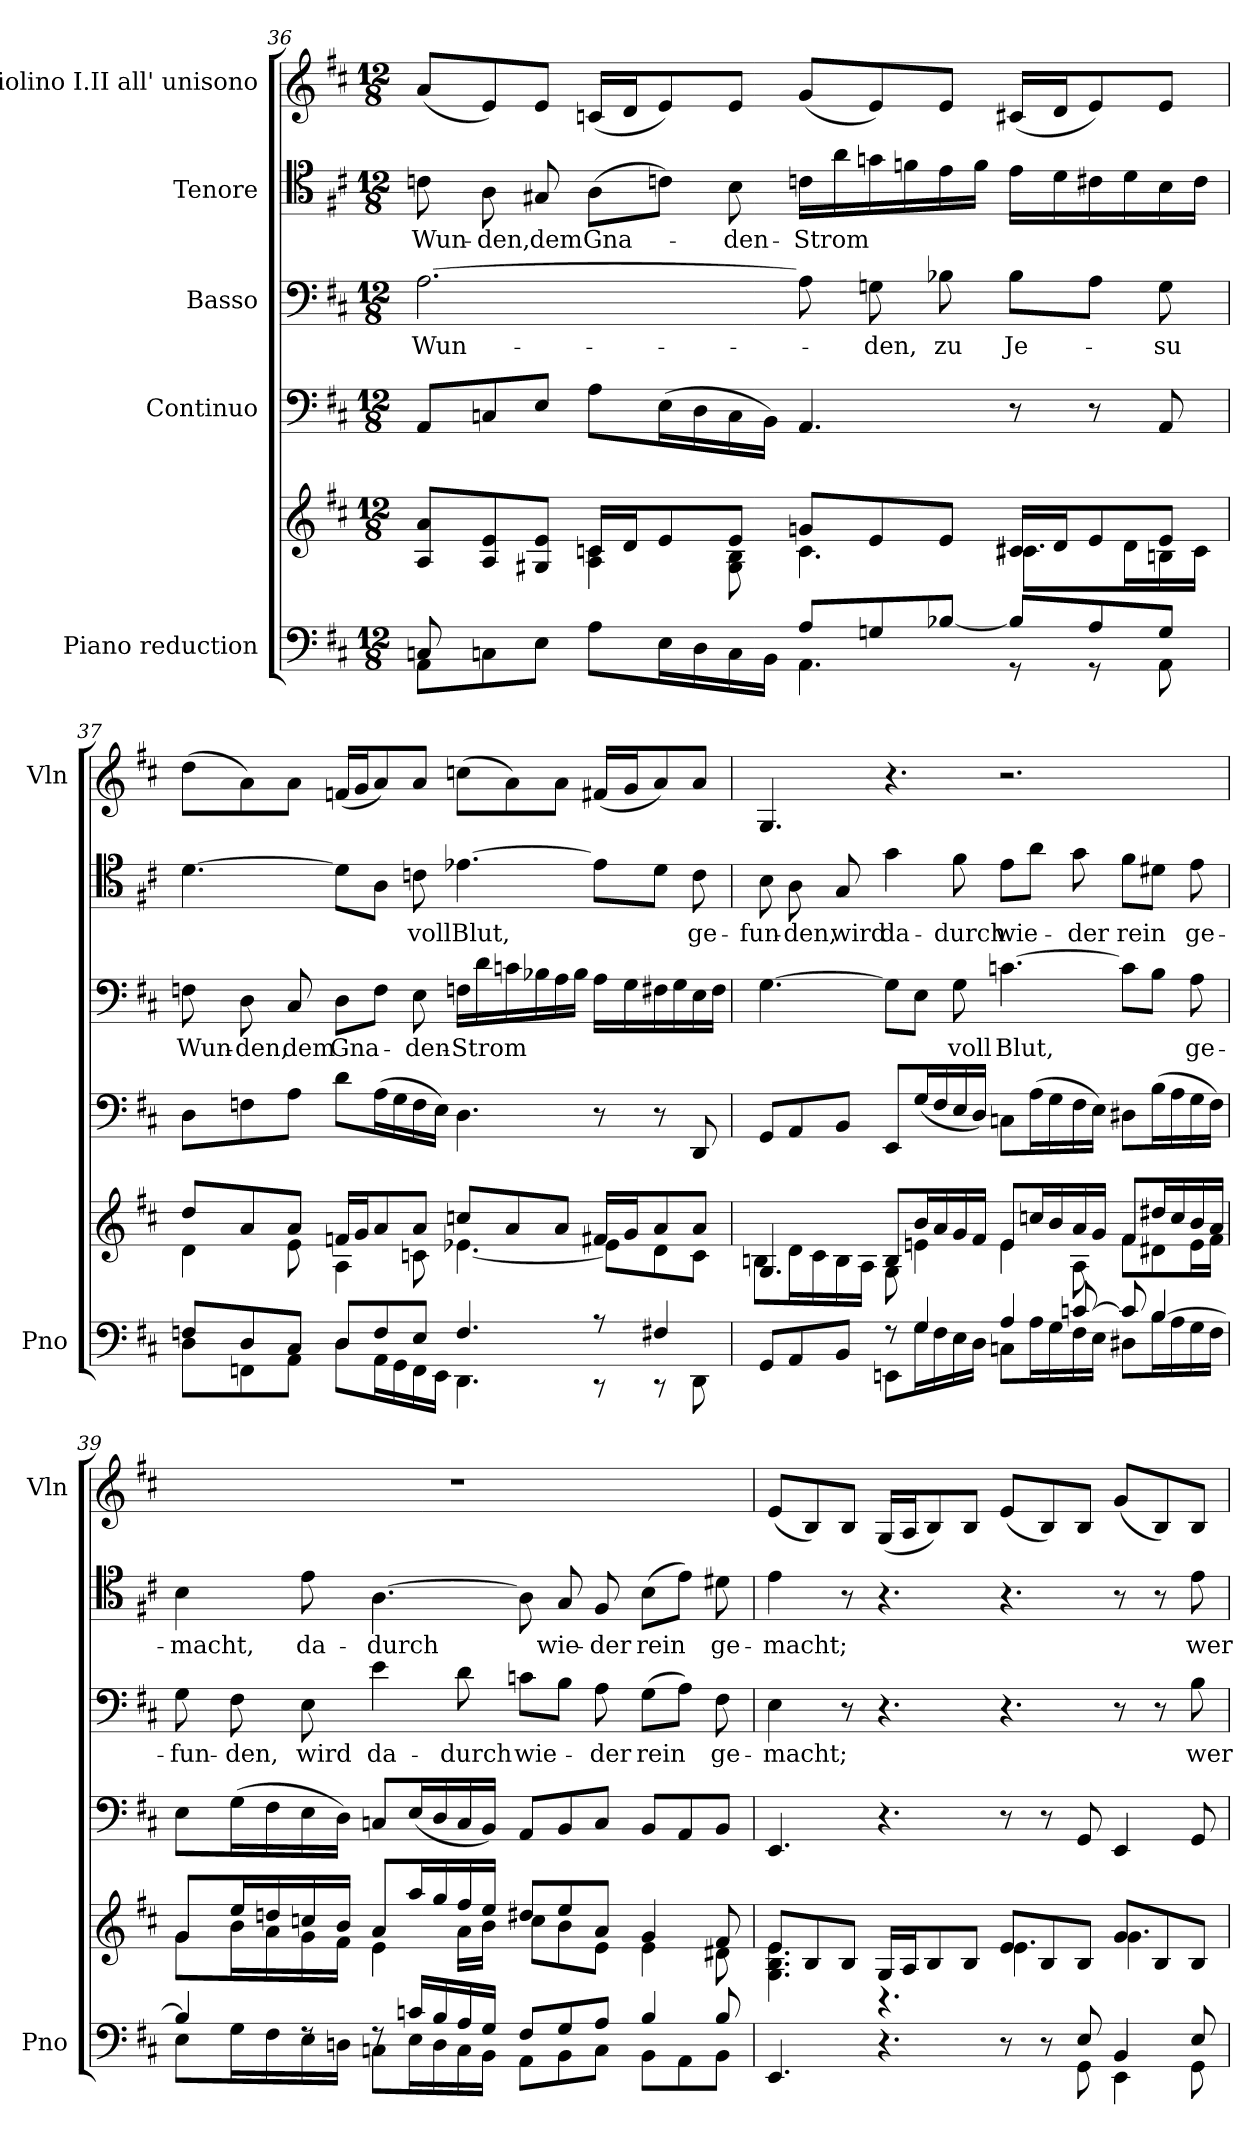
**kern	**kern	**kern	**kern	**text	**kern	**text	**kern
*part5	*part5	*part4	*part3	*part3	*part2	*part2	*part1
*staff6	*staff5	*staff4	*staff3	*staff3	*staff2	*staff2	*staff1
*I"Piano reduction	*	*I"Continuo	*I"Basso	*	*I"Tenore	*	*I"Violino I.II all' unisono
*I'Pno	*	*	*	*	*	*	*I'Vln
*clefF4	*clefG2	*clefF4	*clefF4	*	*clefC4	*	*clefG2
*k[f#c#]	*k[f#c#]	*k[f#c#]	*k[f#c#]	*	*k[f#c#]	*	*k[f#c#]
*M12/8	*M12/8	*M12/8	*M12/8	*	*M12/8	*	*M12/8
=36	=36	=36	=36	=36	=36	=36	=36
*^	*^	*	*	*	*	*	*
*	*^	*	*	*	*	*	*	*	*
!	!	!	!	!	!	!	!LO:LY:b	!	!LO:LY:b	!
8Cn/L	2.ryy	8AA\L	8A/ 8a/L	8ryy	8AA/L	[2.A\	Wun-	8cn\	Wun-	(<8a/L
!	!	!	!	!	!	!	!	!	!LO:LY:b	!
1ryy	.	8Cn\	8A/ 8e/	8A\	8Cn/	.	.	8A\	-den,	8e/)
!	!	!	!	!	!	!	!	!	!LO:LY:b	!
.	.	8E\J	8G#X/ 8e/J	8B\J	8E/J	.	.	8G#X/	dem	8e/J
!	!	!	!	!	!	!	!	!	!LO:LY:b	!
.	.	8A\L	16cn/LL	4A\ 4c\	8A\L	.	.	(>8A\L	Gna-	(<16cn/LL
.	.	.	16d/J	.	.	.	.	.	.	16d/J
.	.	16E\L	8e/	.	(>16E\L	.	.	8cn\J)	.	8e/)
.	.	16D\	.	.	16D\	.	.	.	.	.
!	!	!	!	!	!	!	!	!	!LO:LY:b	!
.	.	16C\	8e/J	8G#\ 8B\	16C\	.	.	8B\	-den-	8e/J
.	.	16BB\JJ	.	.	16BB\JJ)	.	.	.	.	.
!	!	!	!	!	!	!	!	!	!LO:LY:b	!
.	8A/L	4.AA\	8gn/L	4.c\	4.AA/	8A\]	.	16cn\LL	-Strom	(<8g/L
.	.	.	.	.	.	.	.	16a\	.	.
!	!	!	!	!	!	!	!LO:LY:b	!	!	!
.	8Gn/	.	8e/	.	.	8Gn\	-den,	16gn\	.	8e/)
.	.	.	.	.	.	.	.	16fn\	.	.
!	!	!	!	!	!	!	!LO:LY:b	!	!	!
.	[8B-X/J	.	8e/J	.	.	8B-X\	zu	16e\	.	8e/J
.	.	.	.	.	.	.	.	16f\JJ	.	.
!	!	!	!	!	!	!	!LO:LY:b	!	!	!
4.ryy	8B-/L]	8r	16c#X/LL	8.c#\L	8r	8B-\L	Je-	16e\LL	.	(<16c#X/LL
.	.	.	16d/J	.	.	.	.	16d\	.	16d/J
.	8A/	8r	8e/	.	8r	8A\J	.	16c#X\	.	8e/)
.	.	.	.	16d\L	.	.	.	16d\	.	.
!	!	!	!	!	!	!	!LO:LY:b	!	!	!
.	8G/J	8AA\	8e/J	16Bn\	8AA/	8G\	-su	16B\	.	8e/J
.	.	.	.	16c#\JJ	.	.	.	16c#\JJ	.	.
*	*v	*v	*	*	*	*	*	*	*	*
!!LO:PB:g=z
=37	=37	=37	=37	=37	=37	=37	=37	=37	=37
!	!	!	!	!	!	!LO:LY:b	!	!	!
8Fn/L	8D\L	8dd/L	4d\	8D\L	8Fn\	Wun-	[4.d\	.	(>8dd\L
!	!	!	!	!	!	!LO:LY:b	!	!	!
8D/	8FFn\	8a/	.	8Fn\	8D\	-den,	.	.	8a\)
!	!	!	!	!	!	!LO:LY:b	!	!	!
8C#/J	8AA\J	8a/J	8e\	8A\J	8C#/	dem	.	.	8a\J
!	!	!	!	!	!	!LO:LY:b	!	!	!
8D/L	8D\L	16fn/LL	4A\	8d\L	8D\L	Gna-	8d\L]	.	(<16fn/LL
.	.	16g/J	.	.	.	.	.	.	16g/J
8F/	16AA\L	8a/	.	(>16A\L	8F\J	.	8A\J	.	8a/)
.	16GG\	.	.	16G\	.	.	.	.	.
!	!	!	!	!	!	!LO:LY:b	!	!LO:LY:b	!
8E/J	16FF\	8a/J	8cn\	16F\	8E\	-den-	8cn\	voll	8a/J
.	16EE\JJ	.	.	16E\JJ)	.	.	.	.	.
!	!	!	!	!	!	!LO:LY:b	!	!LO:LY:b	!
4.F/	4.DD\	8ccn/L	[4.e-X\	4.D\	16Fn\LL	-Strom	[4.e-X\	Blut,	(>8ccn\L
.	.	.	.	.	16d\	.	.	.	.
.	.	8a/	.	.	16cn\	.	.	.	8a\)
.	.	.	.	.	16B-X\	.	.	.	.
.	.	8a/J	.	.	16A\	.	.	.	8a\J
.	.	.	.	.	16B-\JJ	.	.	.	.
8r	8r	16f#X/LL	8e-\L]	8r	16A\LL	.	8e-\L]	.	(<16f#X/LL
.	.	16g/J	.	.	16G\	.	.	.	16g/J
4F#X/	8r	8a/	8d\	8r	16F#X\	.	8d\J	.	8a/)
.	.	.	.	.	16G\	.	.	.	.
!	!	!	!	!	!	!	!	!LO:LY:b	!
.	8DD\	8a/J	8c\J	8DD/	16E\	.	8c\	ge-	8a/J
.	.	.	.	.	16F#\JJ	.	.	.	.
=38	=38	=38	=38	=38	=38	=38	=38	=38	=38
!	!	!	!	!	!	!	!	!LO:LY:b	!
8GG/L	4.ryy	4.G/	8Bn\L	8GG/L	[4.G\	.	8B\	-fun-	4.G/
!	!	!	!	!	!	!	!	!LO:LY:b	!
8AA/	.	.	16d\L	8AA/	.	.	8A\	-den,	.
.	.	.	16c#\	.	.	.	.	.	.
!	!	!	!	!	!	!	!	!LO:LY:b	!
8BB/J	.	.	16B\	8BB/J	.	.	8G/	wird	.
.	.	.	16A\JJ	.	.	.	.	.	.
!	!	!	!	!	!	!	!	!LO:LY:b	!
8r	8EEn\L	8B/L	8G\	8EE/L	8G\L]	.	4g\	da-	4.r
4G/	16G\L	16b/L	4en\	(<16G/L	8E\J	.	.	.	.
.	16F#\	16a/	.	16F#/	.	.	.	.	.
!	!	!	!	!	!	!LO:LY:b	!	!LO:LY:b	!
.	16E\	16g/	.	16E/	8G\	voll	8f#\	-durch	.
.	16D\JJ	16f#/JJ	.	16D/JJ)	.	.	.	.	.
!	!	!	!	!	!	!LO:LY:b	!	!LO:LY:b	!
4A/	8Cn\L	8e/L	4e\	8Cn\L	[4.cn\	Blut,	8e\L	wie-	2.r
.	16A\L	16ccn/L	.	(>16A\L	.	.	8a\J	.	.
.	16G\	16b/	.	16G\	.	.	.	.	.
!	!	!	!	!	!	!	!	!LO:LY:b	!
[8cn/	16F#\	16a/	8A\	16F#\	.	.	8g\	-der	.
.	16E\JJ	16g/JJ	.	16E\JJ)	.	.	.	.	.
!	!	!	!	!	!	!	!	!LO:LY:b	!
8c/]	8D#X\L	8f#/L	8f#\L	8D#X\L	8c\L]	.	8f#\L	rein	.
[4B/	16B\L	16dd#X/L	8d#X\	(>16B\L	8B\J	.	8d#X\J	.	.
.	16A\	16cc/	.	16A\	.	.	.	.	.
!	!	!	!	!	!	!LO:LY:b	!	!LO:LY:b	!
.	16G\	16b/	16e\L	16G\	8A\	ge-	8e\	ge-	.
.	16F#\JJ	16a/JJ	16f#\JJ	16F#\JJ)	.	.	.	.	.
!!LO:LB:g=z
=39	=39	=39	=39	=39	=39	=39	=39	=39	=39
!	!	!	!	!	!	!LO:LY:b	!	!LO:LY:b	!
4B/]	8E\L	8g/L	8g\L	8E\L	8G\	-fun-	4B\	-macht,	1.r
!	!	!	!	!	!	!LO:LY:b	!	!	!
.	16G\L	16ee/L	16b\L	(>16G\L	8F#\	-den,	.	.	.
.	16F#\	16ddn/	16a\	16F#\	.	.	.	.	.
!	!	!	!	!	!	!LO:LY:b	!	!LO:LY:b	!
8rF	16E\	16ccn/	16g\	16E\	8E\	wird	8e\	da-	.
.	16Dn\JJ	16b/JJ	16f#\JJ	16D\JJ)	.	.	.	.	.
!	!	!	!	!	!	!LO:LY:b	!	!LO:LY:b	!
8rF	8Cn\L	8a/L	4e\	8Cn/L	4e\	da-	[4.A\	-durch	.
16cn/LL	16E\L	16aa/L	.	(<16E/L	.	.	.	.	.
16B/	16D\	16gg/	.	16D/	.	.	.	.	.
!	!	!	!	!	!	!LO:LY:b	!	!	!
16A/	16C\	16ff#/	16a\LL	16C/	8d\	-durch	.	.	.
16G/JJ	16BB\JJ	16ee/JJ	16b\JJ	16BB/JJ)	.	.	.	.	.
!	!	!	!	!	!	!LO:LY:b	!	!	!
8F#/L	8AA\L	8dd#X/L	8cc\L	8AA/L	8cn\L	wie-	8A\]	.	.
!	!	!	!	!	!	!	!	!LO:LY:b	!
8G/	8BB\	8ee/	8b\	8BB/	8B\J	.	8G/	wie-	.
!	!	!	!	!	!	!LO:LY:b	!	!LO:LY:b	!
8A/J	8C\J	8a/J	8e\J	8C/J	8A\	-der	8F#/	-der	.
!	!	!	!	!	!	!LO:LY:b	!	!LO:LY:b	!
4B/	8BB\L	4g/	4e\	8BB/L	(>8G\L	rein	(>8B\L	rein	.
.	8AA\	.	.	8AA/	8A\J)	.	8e\J)	.	.
!	!	!	!	!	!	!LO:LY:b	!	!LO:LY:b	!
8B/	8BB\J	8f#/	8d#X\	8BB/J	8F#\	ge-	8d#X\	ge-	.
=40	=40	=40	=40	=40	=40	=40	=40	=40	=40
!	!	!	!	!	!	!LO:LY:b	!	!LO:LY:b	!
4.EE/	2.ryy	8e/L	4.G\ 4.B\ 4.e\	4.EE/	4E\	-macht;	4e\	-macht;	(<8e/L
.	.	8B/	.	.	.	.	.	.	8B/)
.	.	8B/J	.	.	8r	.	8r	.	8B/J
4.r	.	16G/LL	4.r	4.r	4.r	.	4.r	.	(<16G/LL
.	.	16A/J	.	.	.	.	.	.	16A/J
.	.	8B/	.	.	.	.	.	.	8B/)
.	.	8B/J	.	.	.	.	.	.	8B/J
8r	4ryy	8e/L	4.e\	8r	4.r	.	4.r	.	(<8e/L
8r	.	8B/	.	8r	.	.	.	.	8B/)
8E/	8GG\	8B/J	.	8GG/	.	.	.	.	8B/J
4BB/	4EE\	8g/L	4.g\	4EE/	8r	.	8r	.	(<8g/L
.	.	8B/	.	.	8r	.	8r	.	8B/)
!	!	!	!	!	!	!LO:LY:b	!	!LO:LY:b	!
8E/	8GG\	8B/J	.	8GG/	8B\	wer	8e\	wer	8B/J
*v	*v	*	*	*	*	*	*	*	*
*	*v	*v	*	*	*	*	*	*
=	=	=	=	=	=	=	=
*-	*-	*-	*-	*-	*-	*-	*-
